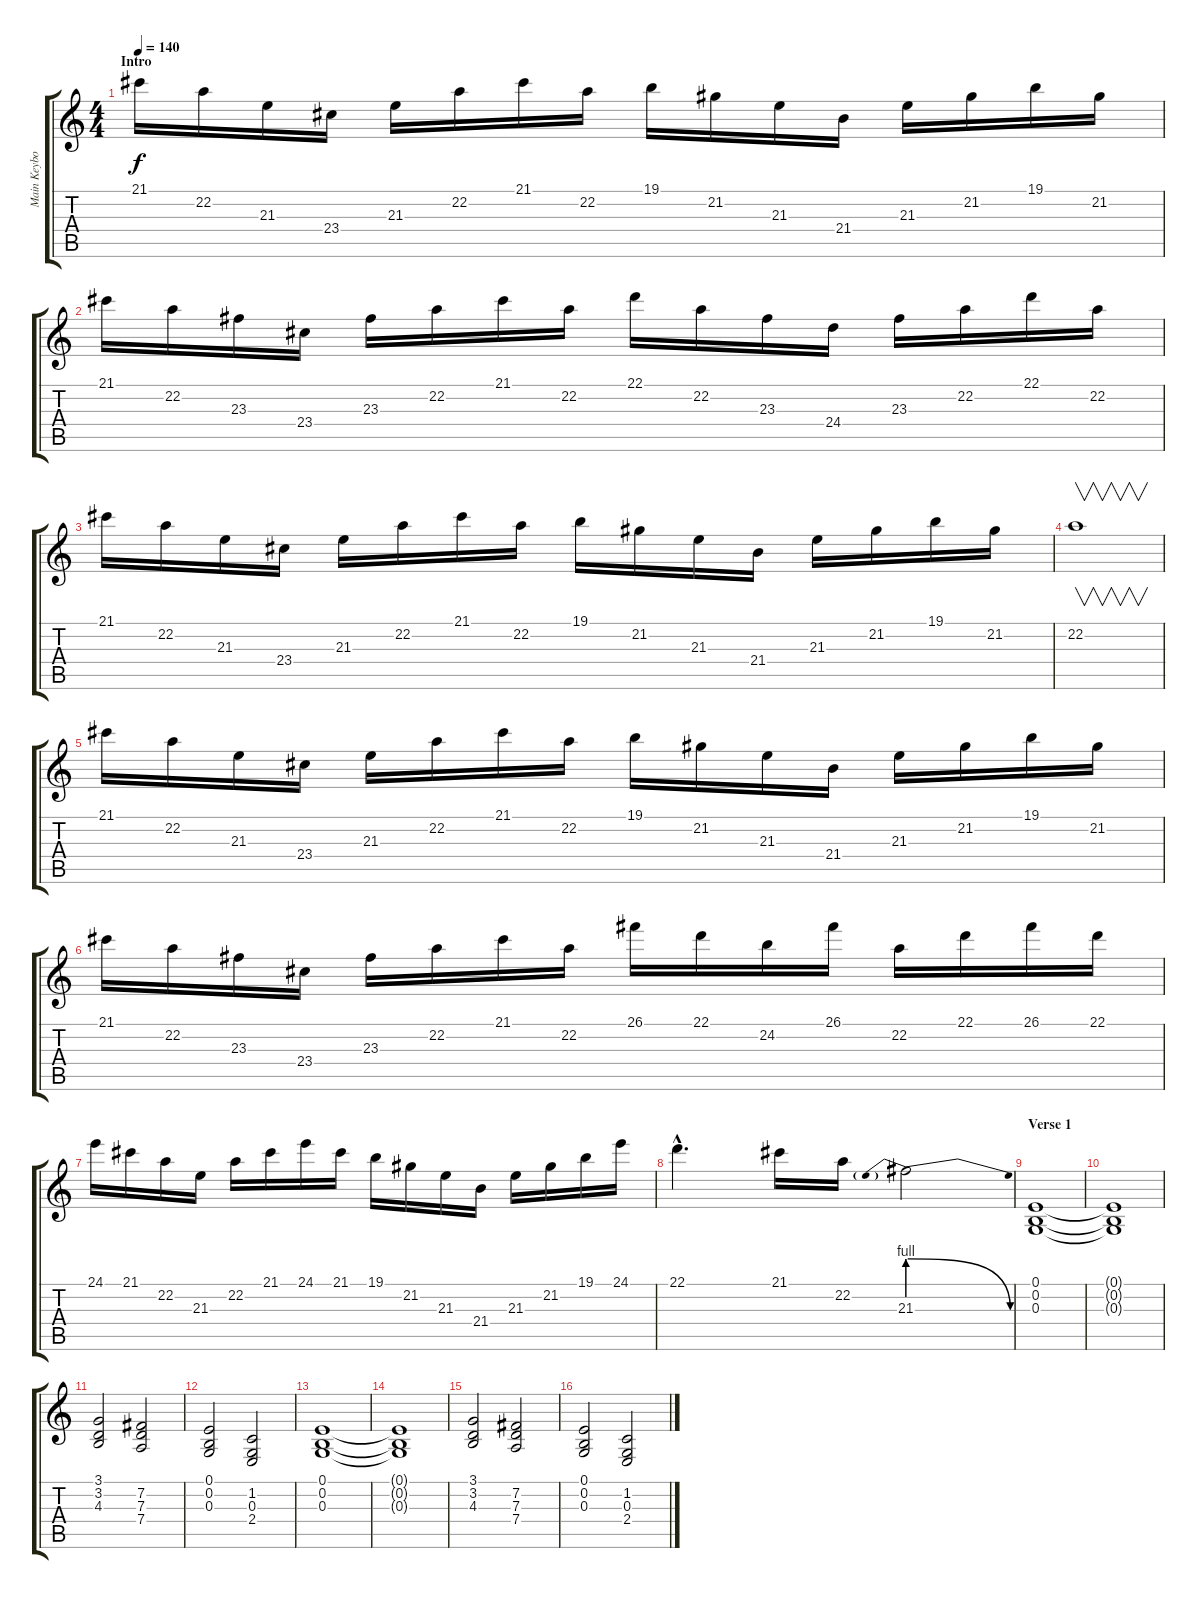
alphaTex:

\track ("Main Keyboards" "Main Keybo") {instrument stringensemble1}
\staff {score tabs}
\tuning (E4 B3 G3 D3 A2 E2) {hide}
\ts (4 4)
\section ("" "Intro")
\tempo 140
\clef g2
\ks c
21.1.16{dy f instrument stringensemble1} 22.2.16 21.3.16 23.4.16 21.3.16 22.2.16 21.1.16 22.2.16 19.1.16 21.2.16 21.3.16 21.4.16 21.3.16 21.2.16 19.1.16 21.2.16 |
21.1.16 22.2.16 23.3.16 23.4.16 23.3.16 22.2.16 21.1.16 22.2.16 22.1.16 22.2.16 23.3.16 24.4.16 23.3.16 22.2.16 22.1.16 22.2.16 |
21.1.16 22.2.16 21.3.16 23.4.16 21.3.16 22.2.16 21.1.16 22.2.16 19.1.16 21.2.16 21.3.16 21.4.16 21.3.16 21.2.16 19.1.16 21.2.16 |
22.2.1{v} |
21.1.16 22.2.16 21.3.16 23.4.16 21.3.16 22.2.16 21.1.16 22.2.16 19.1.16 21.2.16 21.3.16 21.4.16 21.3.16 21.2.16 19.1.16 21.2.16 |
21.1.16 22.2.16 23.3.16 23.4.16 23.3.16 22.2.16 21.1.16 22.2.16 26.1.16 22.1.16 24.2.16 26.1.16 22.2.16 22.1.16 26.1.16 22.1.16 |
24.1.16 21.1.16 22.2.16 21.3.16 22.2.16 21.1.16 24.1.16 21.1.16 19.1.16 21.2.16 21.3.16 21.4.16 21.3.16 21.2.16 19.1.16 24.1.16 |
22.1{hac}.4{d} 21.1.16 22.2.16 21.3{be (prebendrelease 0 4 60 0)}.2 |
\section ("" "Verse 1")
(0.1 0.2 0.3).1{volume 9 instrument churchorgan} |
(0.1{t} 0.2{t} 0.3{t}).1 |
(3.1 3.2 4.3).2 (7.2 7.3 7.4).2 |
(0.1 0.2 0.3).2 (1.2 0.3 2.4).2 |
(0.1 0.2 0.3).1 |
(0.1{t} 0.2{t} 0.3{t}).1 |
(3.1 3.2 4.3).2 (7.2 7.3 7.4).2 |
(0.1 0.2 0.3).2 (1.2 0.3 2.4).2
